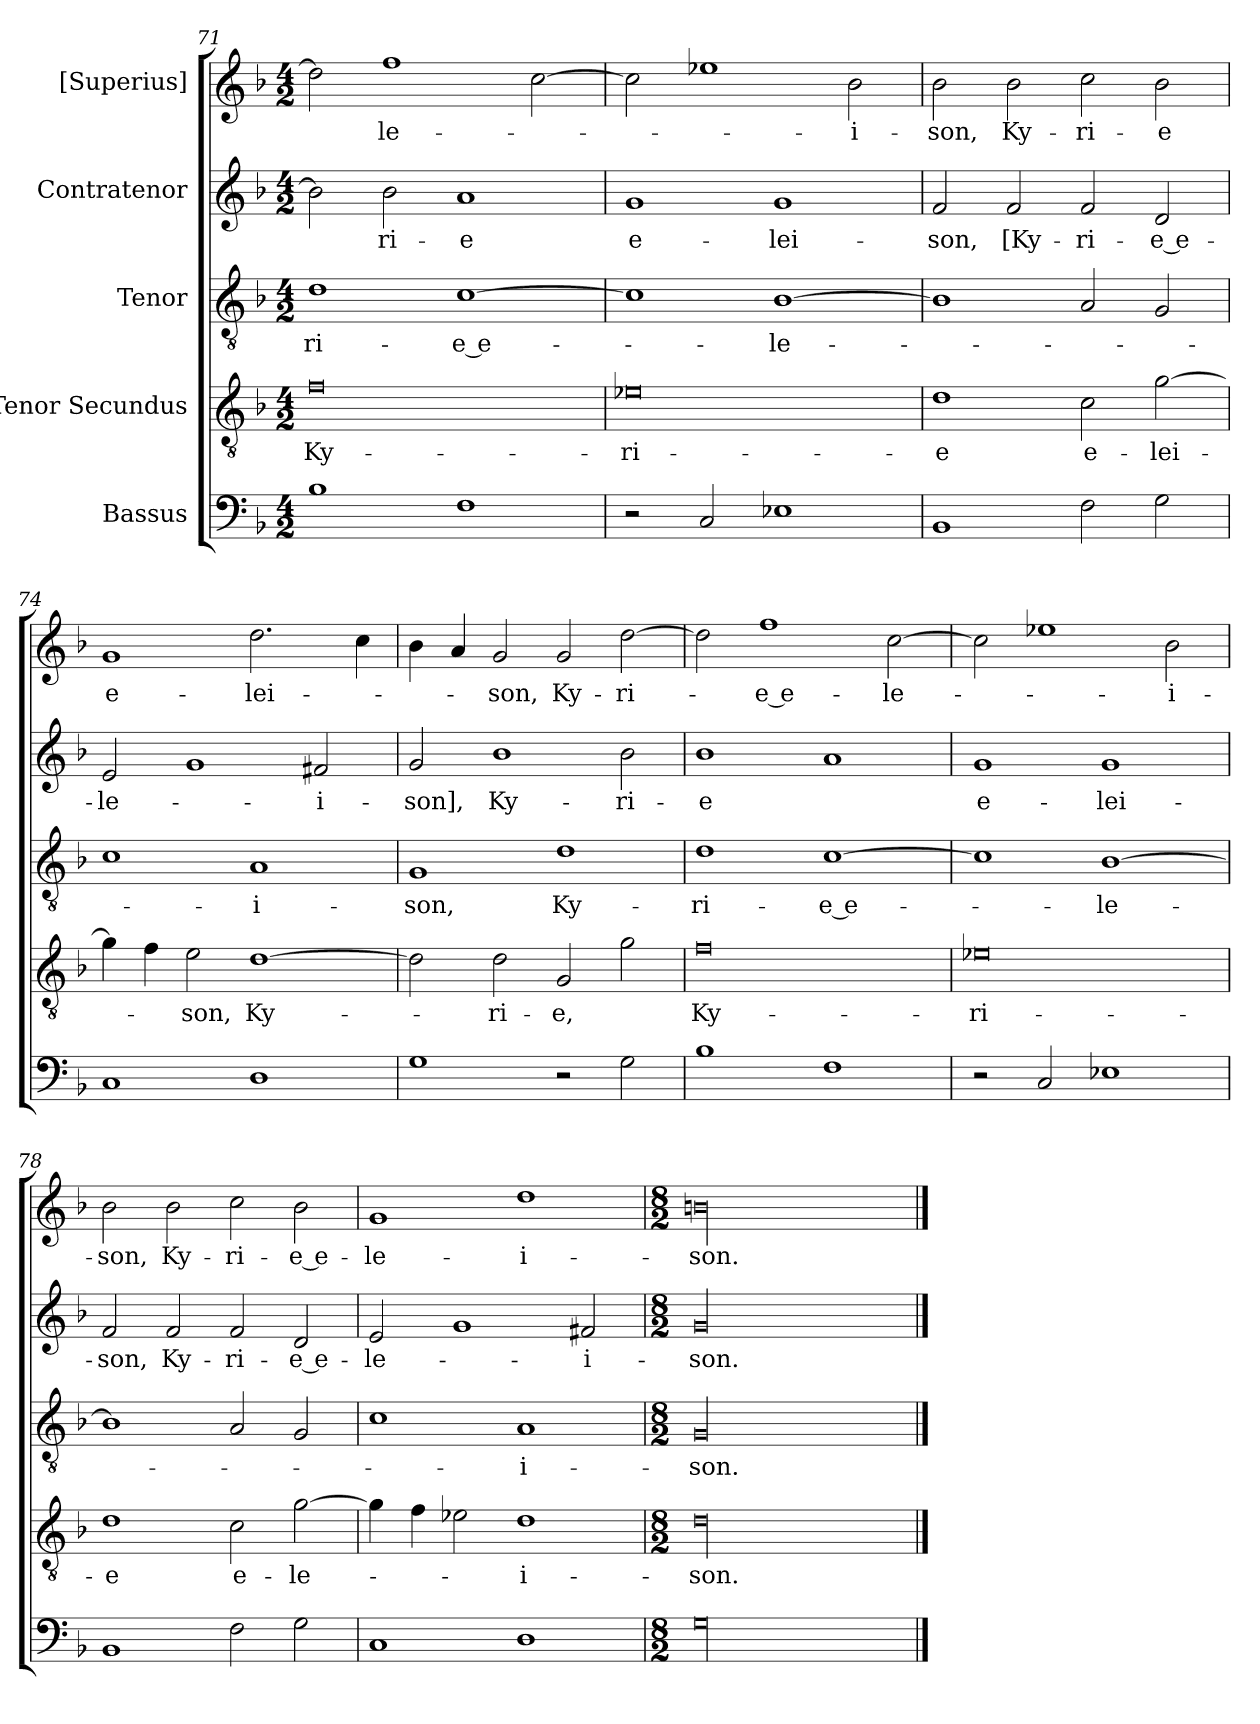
**kern	**kern	**text	**kern	**text	**kern	**text	**kern	**text
*part5	*part4	*part4	*part3	*part3	*part2	*part2	*part1	*part1
*staff5	*staff4	*staff4	*staff3	*staff3	*staff2	*staff2	*staff1	*staff1
*I"Bassus	*I"Tenor Secundus	*	*I"Tenor	*	*I"Contratenor	*	*I"[Superius]	*
*clefF4	*clefGv2	*	*clefGv2	*	*clefG2	*	*clefG2	*
*k[b-]	*k[b-]	*	*k[b-]	*	*k[b-]	*	*k[b-]	*
*M4/2	*M4/2	*	*M4/2	*	*M4/2	*	*M4/2	*
=71	=71	=71	=71	=71	=71	=71	=71	=71
1B-\	0f\	Ky-	1d\	-ri-	2b-\]	.	2dd\]	.
.	.	.	.	.	2b-\	-ri-	1ff\	-le-
1F\	.	.	[1c\	-e e-	1a/	-e	.	.
.	.	.	.	.	.	.	[2cc\	.
=72	=72	=72	=72	=72	=72	=72	=72	=72
2r	0e-X\	-ri-	1c\]	.	1g/	e-	2cc\]	.
2C/	.	.	.	.	.	.	1ee-X\	.
1E-X\	.	.	[1B-\	-le-	1g/	-lei-	.	.
.	.	.	.	.	.	.	2b-\	-i-
=73	=73	=73	=73	=73	=73	=73	=73	=73
1BB-/	1d\	-e	1B-\]	.	2f/	-son,	2b-\	-son,
.	.	.	.	.	2f/	[Ky-	2b-\	Ky-
2F\	2c\	e-	2A/	.	2f/	-ri-	2cc\	-ri-
2G\	[2g\	-lei-	2G/	.	2d/	-e e-	2b-\	-e
=74	=74	=74	=74	=74	=74	=74	=74	=74
1C/	4g\]	.	1c\	.	2e/	-le-	1g/	e-
.	4f\	.	.	.	.	.	.	.
.	2e\	-son,	.	.	1g/	.	.	.
1D\	[1d\	Ky-	1A/	-i-	.	.	2.dd\	-lei-
.	.	.	.	.	2f#X/	-i-	.	.
.	.	.	.	.	.	.	4cc\	.
=75	=75	=75	=75	=75	=75	=75	=75	=75
1G\	2d\]	.	1G/	-son,	2g/	-son],	4b-\	.
.	.	.	.	.	.	.	4a/	.
.	2d\	-ri-	.	.	1b-\	Ky-	2g/	-son,
2r	2G/	-e,	1d\	Ky-	.	.	2g/	Ky-
2G\	2g\	.	.	.	2b-\	-ri-	[2dd\	-ri-
=76	=76	=76	=76	=76	=76	=76	=76	=76
1B-\	0f\	Ky-	1d\	-ri-	1b-\	-e	2dd\]	.
.	.	.	.	.	.	.	1ff\	-e e-
1F\	.	.	[1c\	-e e-	1a/	.	.	.
.	.	.	.	.	.	.	[2cc\	-le-
=77	=77	=77	=77	=77	=77	=77	=77	=77
2r	0e-X\	-ri-	1c\]	.	1g/	e-	2cc\]	.
2C/	.	.	.	.	.	.	1ee-X\	.
1E-X\	.	.	[1B-\	-le-	1g/	-lei-	.	.
.	.	.	.	.	.	.	2b-\	-i-
=78	=78	=78	=78	=78	=78	=78	=78	=78
1BB-/	1d\	-e	1B-\]	.	2f/	-son,	2b-\	-son,
.	.	.	.	.	2f/	Ky-	2b-\	Ky-
2F\	2c\	e-	2A/	.	2f/	-ri-	2cc\	-ri-
2G\	[2g\	-le-	2G/	.	2d/	-e e-	2b-\	-e e-
=79	=79	=79	=79	=79	=79	=79	=79	=79
1C/	4g\]	.	1c\	.	2e/	-le-	1g/	-le-
.	4f\	.	.	.	.	.	.	.
.	2e-X\	.	.	.	1g/	.	.	.
1D\	1d\	-i-	1A/	-i-	.	.	1dd\	-i-
.	.	.	.	.	2f#X/	-i-	.	.
=80	=80	=80	=80	=80	=80	=80	=80	=80
*M8/2	*M8/2	*	*M8/2	*	*M8/2	*	*M8/2	*
00G\	00d\	-son.	00G/	-son.	00g/	-son.	00bn\	-son.
==	==	==	==	==	==	==	==	==
*-	*-	*-	*-	*-	*-	*-	*-	*-
